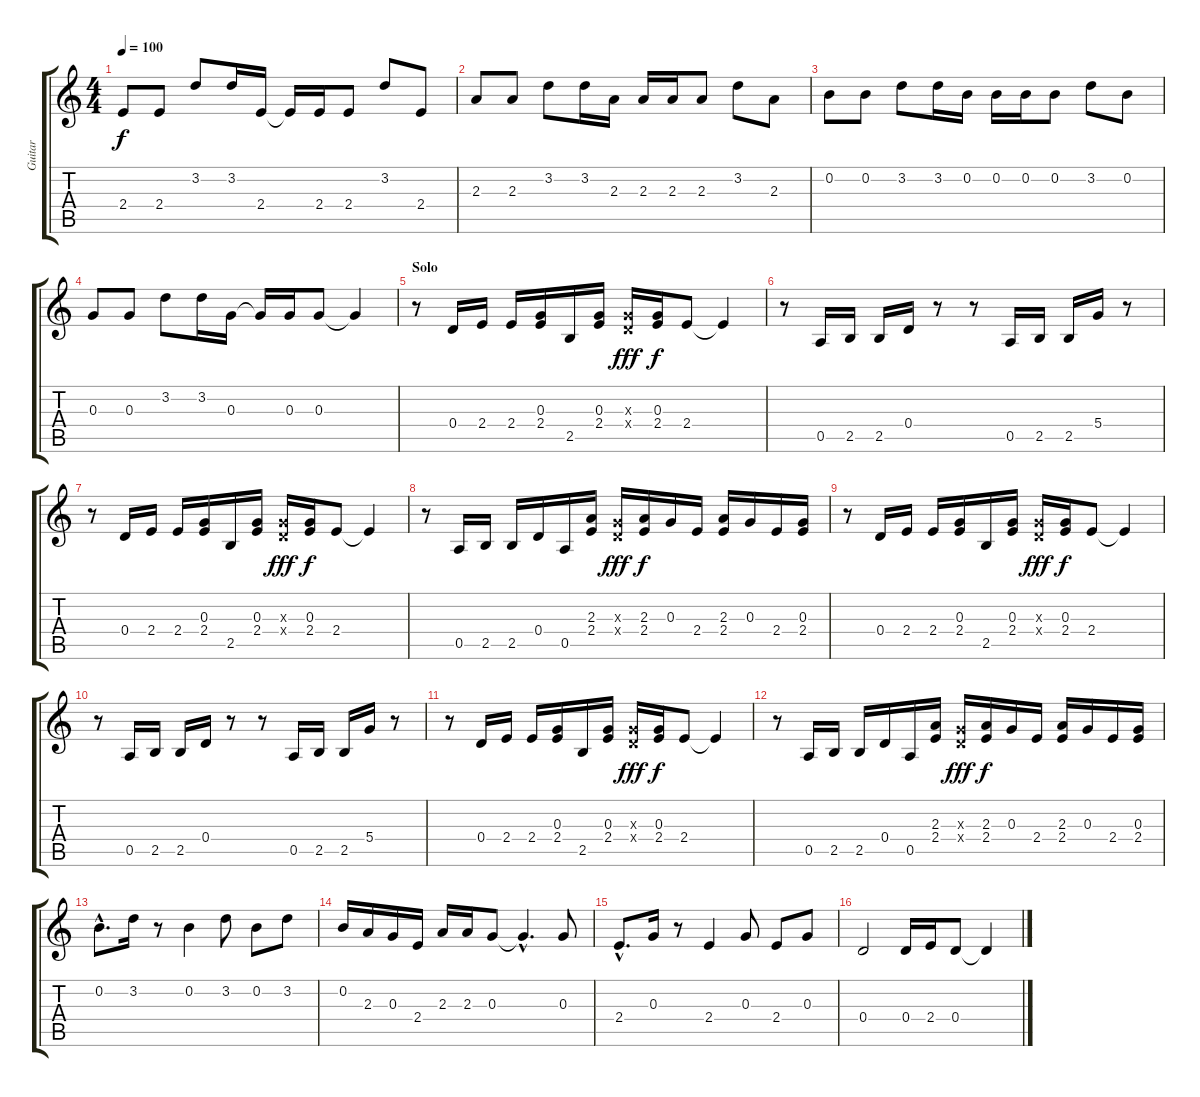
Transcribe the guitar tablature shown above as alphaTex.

\track ("Guitar" "Guitar") {instrument distortionguitar}
\staff {score tabs}
\tuning (E4 B3 G3 D3 A2 E2) {hide}
\ts (4 4)
\tempo 100
\clef g2
\ks c
2.4.8{dy f} 2.4.8 3.2.8 3.2.16 2.4.16 2.4{t}.16 2.4.16 2.4.8 3.2.8 2.4.8 |
2.3.8 2.3.8 3.2.8 3.2.16 2.3.16 2.3.16 2.3.16 2.3.8 3.2.8 2.3.8 |
0.2.8 0.2.8 3.2.8 3.2.16 0.2.16 0.2.16 0.2.16 0.2.8 3.2.8 0.2.8 |
0.3.8 0.3.8 3.2.8 3.2.16 0.3.16 0.3{t}.16 0.3.16 0.3.8 0.3{t}.4 |
\section ("" "Solo")
r.8{volume 14} 0.4.16 2.4.16 2.4.16 (0.3 2.4).16 2.5.16 (0.3 2.4).16 (0.3{x} 0.4{x}).16{dy fff} (0.3 2.4).16{dy f} 2.4.8 2.4{t}.4 |
r.8 0.5.16 2.5.16 2.5.16 0.4.16 r.8 r.8 0.5.16 2.5.16 2.5.16 5.4.16 r.8 |
r.8 0.4.16 2.4.16 2.4.16 (0.3 2.4).16 2.5.16 (0.3 2.4).16 (0.3{x} 0.4{x}).16{dy fff} (0.3 2.4).16{dy f} 2.4.8 2.4{t}.4 |
r.8 0.5.16 2.5.16 2.5.16 0.4.16 0.5.16 (2.3 2.4).16 (0.3{x} 0.4{x}).16{dy fff} (2.3 2.4).16{dy f} 0.3.16 2.4.16 (2.3 2.4).16 0.3.16 2.4.16 (0.3 2.4).16 |
r.8 0.4.16 2.4.16 2.4.16 (0.3 2.4).16 2.5.16 (0.3 2.4).16 (0.3{x} 0.4{x}).16{dy fff} (0.3 2.4).16{dy f} 2.4.8 2.4{t}.4 |
r.8 0.5.16 2.5.16 2.5.16 0.4.16 r.8 r.8 0.5.16 2.5.16 2.5.16 5.4.16 r.8 |
r.8 0.4.16 2.4.16 2.4.16 (0.3 2.4).16 2.5.16 (0.3 2.4).16 (0.3{x} 0.4{x}).16{dy fff} (0.3 2.4).16{dy f} 2.4.8 2.4{t}.4 |
r.8 0.5.16 2.5.16 2.5.16 0.4.16 0.5.16 (2.3 2.4).16 (0.3{x} 0.4{x}).16{dy fff} (2.3 2.4).16{dy f} 0.3.16 2.4.16 (2.3 2.4).16 0.3.16 2.4.16 (0.3 2.4).16 |
0.2{hac}.8{d balance 4} 3.2.16 r.8 0.2.4 3.2.8 0.2.8 3.2.8 |
0.2.16 2.3.16 0.3.16 2.4.16 2.3.16 2.3.16 0.3.8 0.3{hac t}.4{d} 0.3.8 |
2.4{hac}.8{d} 0.3.16 r.8 2.4.4 0.3.8 2.4.8 0.3.8 |
0.4.2 0.4.16 2.4.16 0.4.8 0.4{t}.4
